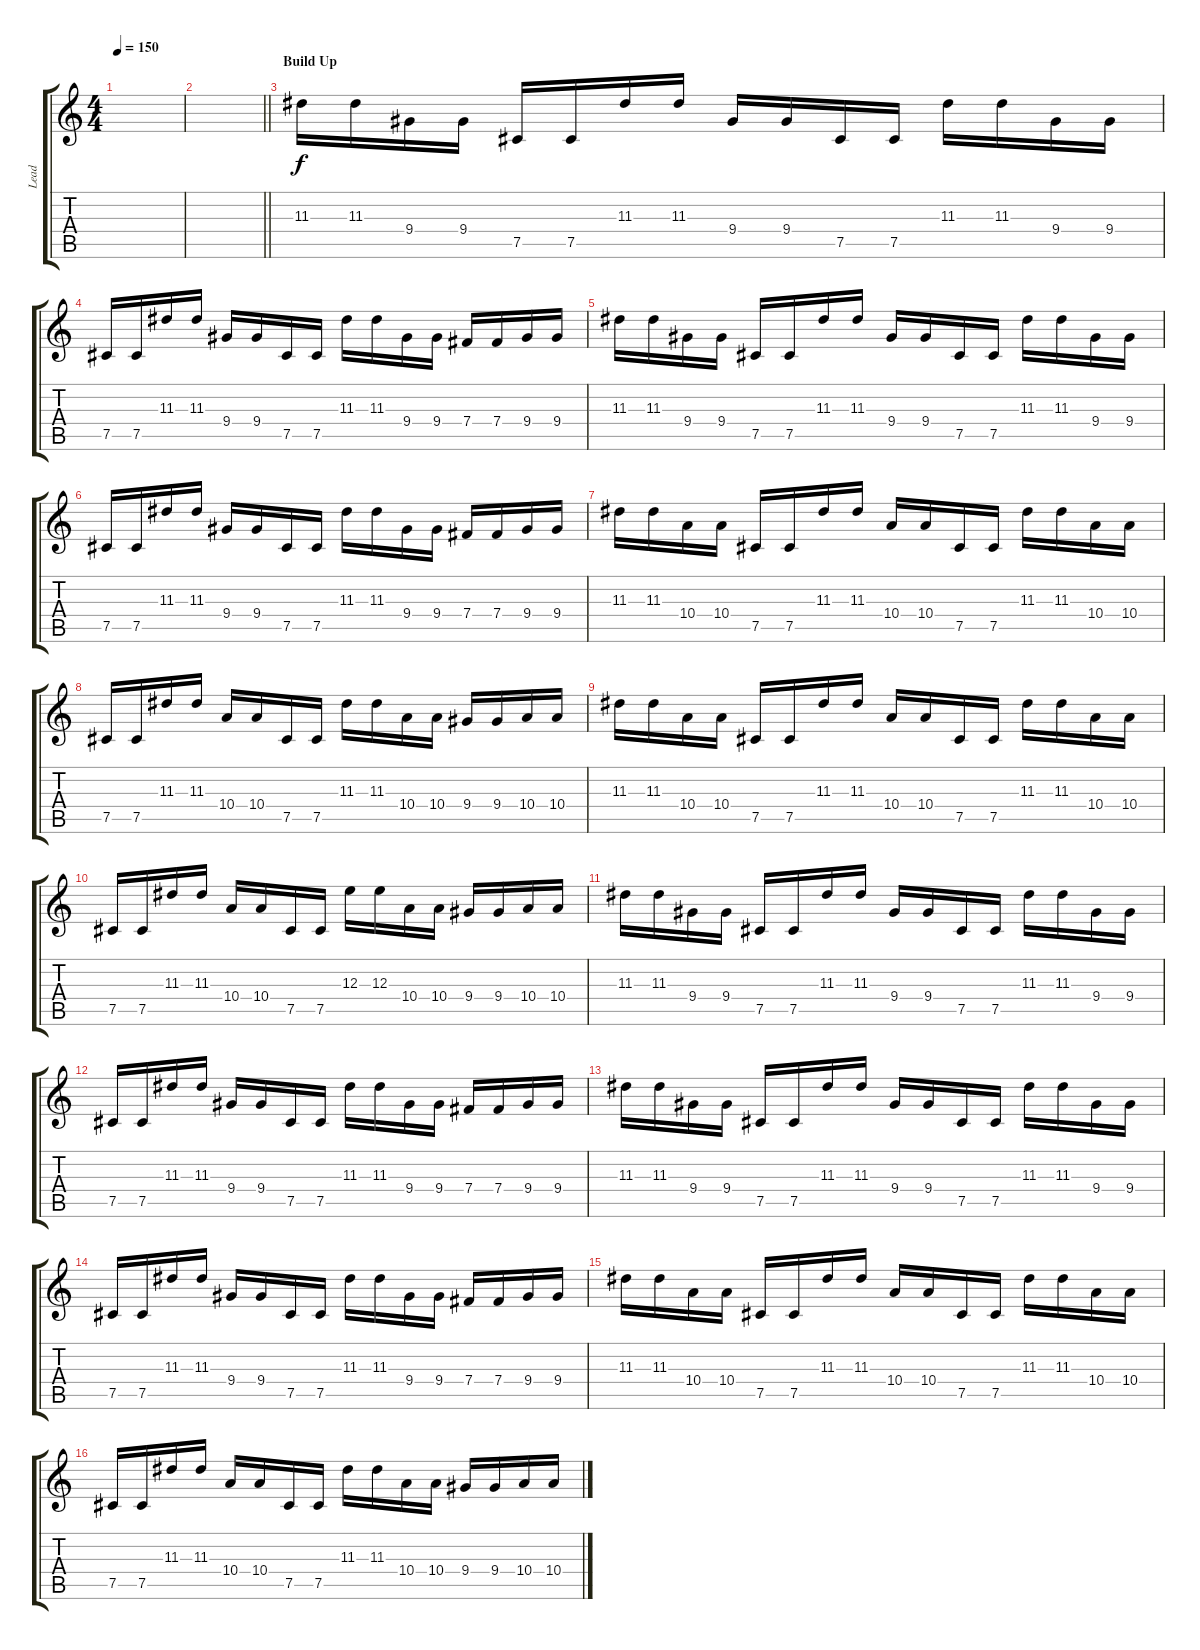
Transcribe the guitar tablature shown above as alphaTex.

\track ("Lead" "Lead") {instrument distortionguitar}
\staff {score tabs}
\tuning (Db4 Ab3 E3 B2 Gb2 Db2) {hide}
\ts (4 4)
\tempo 150
\clef g2
\ks c
|
\barLineRight lightlight
|
\section ("" "Build Up")
11.3.16 11.3.16 9.4.16 9.4.16 7.5.16 7.5.16 11.3.16 11.3.16 9.4.16 9.4.16 7.5.16 7.5.16 11.3.16 11.3.16 9.4.16 9.4.16 |
7.5.16 7.5.16 11.3.16 11.3.16 9.4.16 9.4.16 7.5.16 7.5.16 11.3.16 11.3.16 9.4.16 9.4.16 7.4.16 7.4.16 9.4.16 9.4.16 |
11.3.16 11.3.16 9.4.16 9.4.16 7.5.16 7.5.16 11.3.16 11.3.16 9.4.16 9.4.16 7.5.16 7.5.16 11.3.16 11.3.16 9.4.16 9.4.16 |
7.5.16 7.5.16 11.3.16 11.3.16 9.4.16 9.4.16 7.5.16 7.5.16 11.3.16 11.3.16 9.4.16 9.4.16 7.4.16 7.4.16 9.4.16 9.4.16 |
11.3.16 11.3.16 10.4.16 10.4.16 7.5.16 7.5.16 11.3.16 11.3.16 10.4.16 10.4.16 7.5.16 7.5.16 11.3.16 11.3.16 10.4.16 10.4.16 |
7.5.16 7.5.16 11.3.16 11.3.16 10.4.16 10.4.16 7.5.16 7.5.16 11.3.16 11.3.16 10.4.16 10.4.16 9.4.16 9.4.16 10.4.16 10.4.16 |
11.3.16 11.3.16 10.4.16 10.4.16 7.5.16 7.5.16 11.3.16 11.3.16 10.4.16 10.4.16 7.5.16 7.5.16 11.3.16 11.3.16 10.4.16 10.4.16 |
7.5.16 7.5.16 11.3.16 11.3.16 10.4.16 10.4.16 7.5.16 7.5.16 12.3.16 12.3.16 10.4.16 10.4.16 9.4.16 9.4.16 10.4.16 10.4.16 |
11.3.16 11.3.16 9.4.16 9.4.16 7.5.16 7.5.16 11.3.16 11.3.16 9.4.16 9.4.16 7.5.16 7.5.16 11.3.16 11.3.16 9.4.16 9.4.16 |
7.5.16 7.5.16 11.3.16 11.3.16 9.4.16 9.4.16 7.5.16 7.5.16 11.3.16 11.3.16 9.4.16 9.4.16 7.4.16 7.4.16 9.4.16 9.4.16 |
11.3.16 11.3.16 9.4.16 9.4.16 7.5.16 7.5.16 11.3.16 11.3.16 9.4.16 9.4.16 7.5.16 7.5.16 11.3.16 11.3.16 9.4.16 9.4.16 |
7.5.16 7.5.16 11.3.16 11.3.16 9.4.16 9.4.16 7.5.16 7.5.16 11.3.16 11.3.16 9.4.16 9.4.16 7.4.16 7.4.16 9.4.16 9.4.16 |
11.3.16 11.3.16 10.4.16 10.4.16 7.5.16 7.5.16 11.3.16 11.3.16 10.4.16 10.4.16 7.5.16 7.5.16 11.3.16 11.3.16 10.4.16 10.4.16 |
7.5.16 7.5.16 11.3.16 11.3.16 10.4.16 10.4.16 7.5.16 7.5.16 11.3.16 11.3.16 10.4.16 10.4.16 9.4.16 9.4.16 10.4.16 10.4.16
